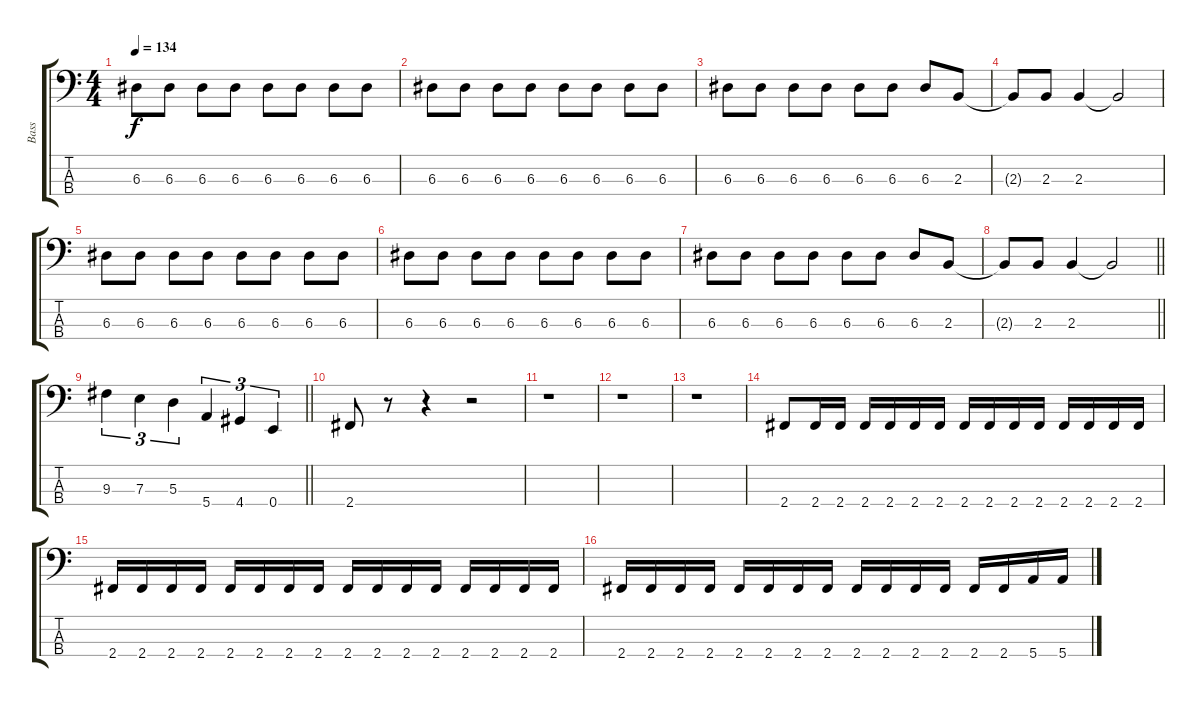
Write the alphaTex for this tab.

\track ("Bass" "Bass") {instrument electricbassfinger}
\staff {score tabs}
\tuning (G2 D2 A1 E1) {hide}
\ts (4 4)
\tempo 134
\clef f4
\ks c
6.3.8{dy f} 6.3.8 6.3.8 6.3.8 6.3.8 6.3.8 6.3.8 6.3.8 |
6.3.8 6.3.8 6.3.8 6.3.8 6.3.8 6.3.8 6.3.8 6.3.8 |
6.3.8 6.3.8 6.3.8 6.3.8 6.3.8 6.3.8 6.3.8 2.3.8 |
2.3{t}.8 2.3.8 2.3.4 2.3{t}.2 |
6.3.8 6.3.8 6.3.8 6.3.8 6.3.8 6.3.8 6.3.8 6.3.8 |
6.3.8 6.3.8 6.3.8 6.3.8 6.3.8 6.3.8 6.3.8 6.3.8 |
6.3.8 6.3.8 6.3.8 6.3.8 6.3.8 6.3.8 6.3.8 2.3.8 |
\barLineRight lightlight
2.3{t}.8 2.3.8 2.3.4 2.3{t}.2 |
\barLineRight lightlight
9.3.4{tu (3 2)} 7.3.4{tu (3 2)} 5.3.4{tu (3 2)} 5.4.4{tu (3 2)} 4.4.4{tu (3 2)} 0.4.4{tu (3 2)} |
2.4.8 r.8 r.4 r.2 |
r.1 |
r.1 |
r.1 |
2.4.8 2.4.16 2.4.16 2.4.16 2.4.16 2.4.16 2.4.16 2.4.16 2.4.16 2.4.16 2.4.16 2.4.16 2.4.16 2.4.16 2.4.16 |
2.4.16 2.4.16 2.4.16 2.4.16 2.4.16 2.4.16 2.4.16 2.4.16 2.4.16 2.4.16 2.4.16 2.4.16 2.4.16 2.4.16 2.4.16 2.4.16 |
2.4.16 2.4.16 2.4.16 2.4.16 2.4.16 2.4.16 2.4.16 2.4.16 2.4.16 2.4.16 2.4.16 2.4.16 2.4.16 2.4.16 5.4.16 5.4.16
